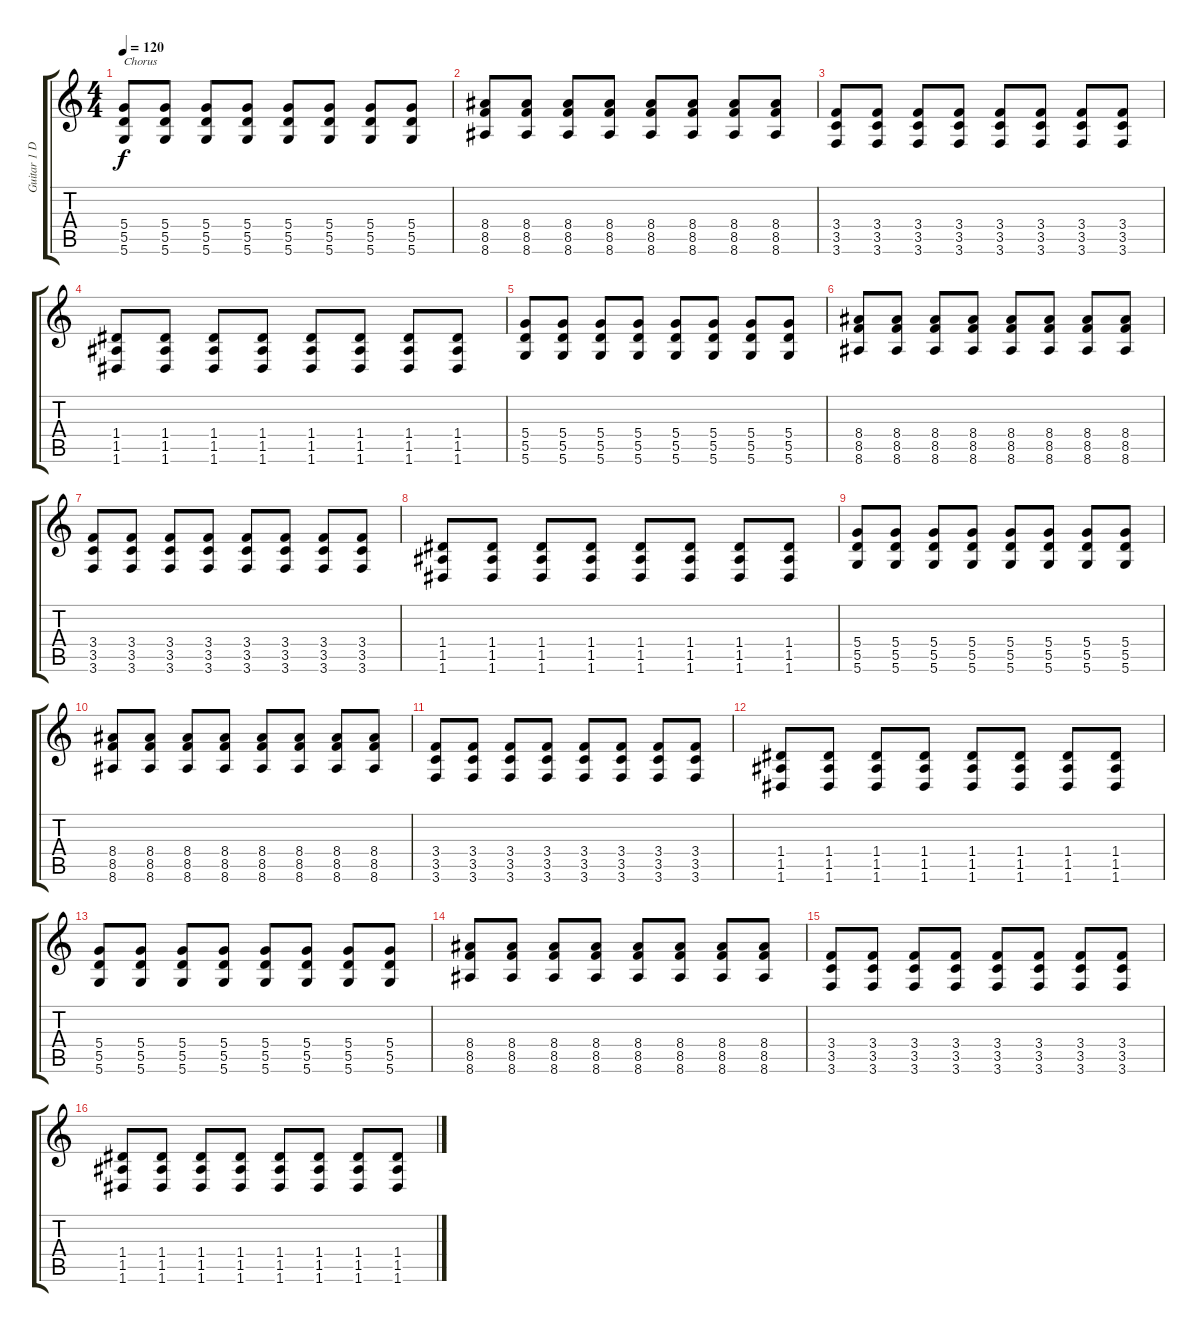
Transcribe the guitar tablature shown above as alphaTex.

\track ("Guitar 1 Distortion" "Guitar 1 D") {instrument overdrivenguitar}
\staff {score tabs}
\tuning (E4 B3 G3 D3 A2 D2) {hide}
\ts (4 4)
\tempo 120
\clef g2
\ks c
(5.4 5.5 5.6).8{txt "Chorus" dy f} (5.4 5.5 5.6).8 (5.4 5.5 5.6).8 (5.4 5.5 5.6).8 (5.4 5.5 5.6).8 (5.4 5.5 5.6).8 (5.4 5.5 5.6).8 (5.4 5.5 5.6).8 |
(8.4 8.5 8.6).8 (8.4 8.5 8.6).8 (8.4 8.5 8.6).8 (8.4 8.5 8.6).8 (8.4 8.5 8.6).8 (8.4 8.5 8.6).8 (8.4 8.5 8.6).8 (8.4 8.5 8.6).8 |
(3.4 3.5 3.6).8 (3.4 3.5 3.6).8 (3.4 3.5 3.6).8 (3.4 3.5 3.6).8 (3.4 3.5 3.6).8 (3.4 3.5 3.6).8 (3.4 3.5 3.6).8 (3.4 3.5 3.6).8 |
(1.4 1.5 1.6).8 (1.4 1.5 1.6).8 (1.4 1.5 1.6).8 (1.4 1.5 1.6).8 (1.4 1.5 1.6).8 (1.4 1.5 1.6).8 (1.4 1.5 1.6).8 (1.4 1.5 1.6).8 |
(5.4 5.5 5.6).8 (5.4 5.5 5.6).8 (5.4 5.5 5.6).8 (5.4 5.5 5.6).8 (5.4 5.5 5.6).8 (5.4 5.5 5.6).8 (5.4 5.5 5.6).8 (5.4 5.5 5.6).8 |
(8.4 8.5 8.6).8 (8.4 8.5 8.6).8 (8.4 8.5 8.6).8 (8.4 8.5 8.6).8 (8.4 8.5 8.6).8 (8.4 8.5 8.6).8 (8.4 8.5 8.6).8 (8.4 8.5 8.6).8 |
(3.4 3.5 3.6).8 (3.4 3.5 3.6).8 (3.4 3.5 3.6).8 (3.4 3.5 3.6).8 (3.4 3.5 3.6).8 (3.4 3.5 3.6).8 (3.4 3.5 3.6).8 (3.4 3.5 3.6).8 |
(1.4 1.5 1.6).8 (1.4 1.5 1.6).8 (1.4 1.5 1.6).8 (1.4 1.5 1.6).8 (1.4 1.5 1.6).8 (1.4 1.5 1.6).8 (1.4 1.5 1.6).8 (1.4 1.5 1.6).8 |
(5.4 5.5 5.6).8 (5.4 5.5 5.6).8 (5.4 5.5 5.6).8 (5.4 5.5 5.6).8 (5.4 5.5 5.6).8 (5.4 5.5 5.6).8 (5.4 5.5 5.6).8 (5.4 5.5 5.6).8 |
(8.4 8.5 8.6).8 (8.4 8.5 8.6).8 (8.4 8.5 8.6).8 (8.4 8.5 8.6).8 (8.4 8.5 8.6).8 (8.4 8.5 8.6).8 (8.4 8.5 8.6).8 (8.4 8.5 8.6).8 |
(3.4 3.5 3.6).8 (3.4 3.5 3.6).8 (3.4 3.5 3.6).8 (3.4 3.5 3.6).8 (3.4 3.5 3.6).8 (3.4 3.5 3.6).8 (3.4 3.5 3.6).8 (3.4 3.5 3.6).8 |
(1.4 1.5 1.6).8 (1.4 1.5 1.6).8 (1.4 1.5 1.6).8 (1.4 1.5 1.6).8 (1.4 1.5 1.6).8 (1.4 1.5 1.6).8 (1.4 1.5 1.6).8 (1.4 1.5 1.6).8 |
(5.4 5.5 5.6).8 (5.4 5.5 5.6).8 (5.4 5.5 5.6).8 (5.4 5.5 5.6).8 (5.4 5.5 5.6).8 (5.4 5.5 5.6).8 (5.4 5.5 5.6).8 (5.4 5.5 5.6).8 |
(8.4 8.5 8.6).8 (8.4 8.5 8.6).8 (8.4 8.5 8.6).8 (8.4 8.5 8.6).8 (8.4 8.5 8.6).8 (8.4 8.5 8.6).8 (8.4 8.5 8.6).8 (8.4 8.5 8.6).8 |
(3.4 3.5 3.6).8 (3.4 3.5 3.6).8 (3.4 3.5 3.6).8 (3.4 3.5 3.6).8 (3.4 3.5 3.6).8 (3.4 3.5 3.6).8 (3.4 3.5 3.6).8 (3.4 3.5 3.6).8 |
(1.4 1.5 1.6).8 (1.4 1.5 1.6).8 (1.4 1.5 1.6).8 (1.4 1.5 1.6).8 (1.4 1.5 1.6).8 (1.4 1.5 1.6).8 (1.4 1.5 1.6).8 (1.4 1.5 1.6).8
